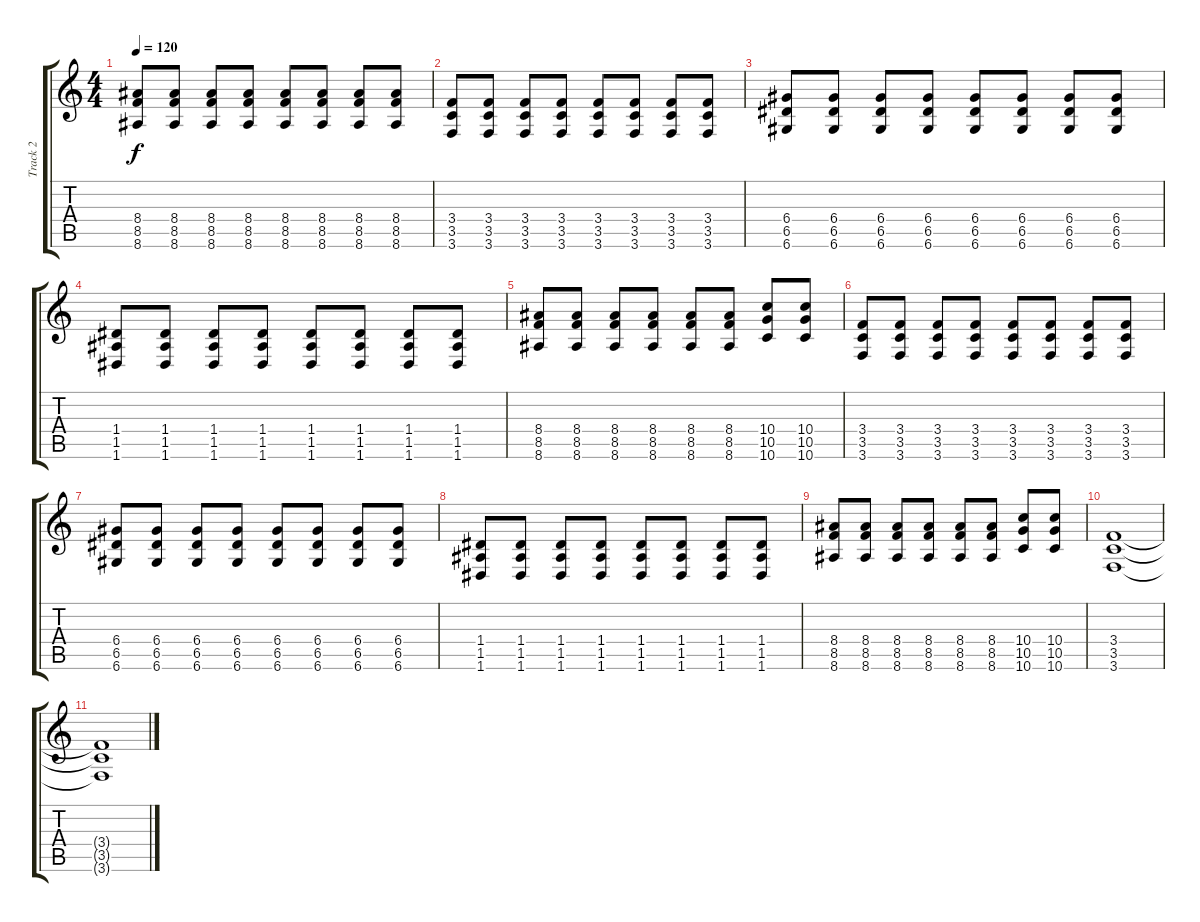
\track ("Track 2" "Track 2") {instrument distortionguitar}
\staff {score tabs}
\tuning (E4 B3 G3 D3 A2 D2) {hide}
\ts (4 4)
\tempo 120
\clef g2
\ks c
(8.4 8.5 8.6).8{dy f} (8.4 8.5 8.6).8 (8.4 8.5 8.6).8 (8.4 8.5 8.6).8 (8.4 8.5 8.6).8 (8.4 8.5 8.6).8 (8.4 8.5 8.6).8 (8.4 8.5 8.6).8 |
(3.4 3.5 3.6).8 (3.4 3.5 3.6).8 (3.4 3.5 3.6).8 (3.4 3.5 3.6).8 (3.4 3.5 3.6).8 (3.4 3.5 3.6).8 (3.4 3.5 3.6).8 (3.4 3.5 3.6).8 |
(6.4 6.5 6.6).8 (6.4 6.5 6.6).8 (6.4 6.5 6.6).8 (6.4 6.5 6.6).8 (6.4 6.5 6.6).8 (6.4 6.5 6.6).8 (6.4 6.5 6.6).8 (6.4 6.5 6.6).8 |
(1.4 1.5 1.6).8 (1.4 1.5 1.6).8 (1.4 1.5 1.6).8 (1.4 1.5 1.6).8 (1.4 1.5 1.6).8 (1.4 1.5 1.6).8 (1.4 1.5 1.6).8 (1.4 1.5 1.6).8 |
(8.4 8.5 8.6).8 (8.4 8.5 8.6).8 (8.4 8.5 8.6).8 (8.4 8.5 8.6).8 (8.4 8.5 8.6).8 (8.4 8.5 8.6).8 (10.4 10.5 10.6).8 (10.4 10.5 10.6).8 |
(3.4 3.5 3.6).8 (3.4 3.5 3.6).8 (3.4 3.5 3.6).8 (3.4 3.5 3.6).8 (3.4 3.5 3.6).8 (3.4 3.5 3.6).8 (3.4 3.5 3.6).8 (3.4 3.5 3.6).8 |
(6.4 6.5 6.6).8 (6.4 6.5 6.6).8 (6.4 6.5 6.6).8 (6.4 6.5 6.6).8 (6.4 6.5 6.6).8 (6.4 6.5 6.6).8 (6.4 6.5 6.6).8 (6.4 6.5 6.6).8 |
(1.4 1.5 1.6).8 (1.4 1.5 1.6).8 (1.4 1.5 1.6).8 (1.4 1.5 1.6).8 (1.4 1.5 1.6).8 (1.4 1.5 1.6).8 (1.4 1.5 1.6).8 (1.4 1.5 1.6).8 |
(8.4 8.5 8.6).8 (8.4 8.5 8.6).8 (8.4 8.5 8.6).8 (8.4 8.5 8.6).8 (8.4 8.5 8.6).8 (8.4 8.5 8.6).8 (10.4 10.5 10.6).8 (10.4 10.5 10.6).8 |
(3.4 3.5 3.6).1 |
(3.4{t} 3.5{t} 3.6{t}).1
